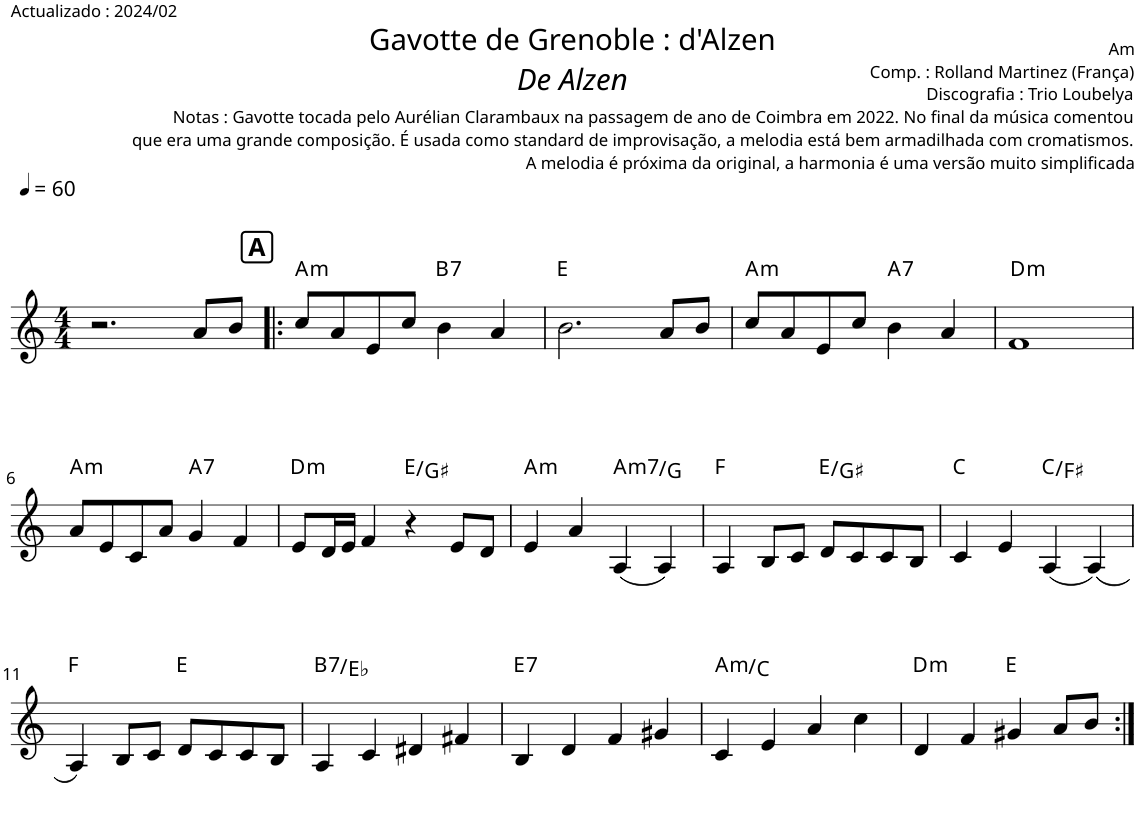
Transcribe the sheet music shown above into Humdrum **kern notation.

**kern	**harte
*part1	*part1
*staff1	*
*I"Piano	*
*I'Pno.	*
*clefG2	*
*k[]	*
*M4/4	*
*MM60	*
=1	=1
2.r	.
8a/L	.
8b/J	.
!!LO:REH:place=s1:a:B:cj:fs=12:t=A
=2!|:	=2!|:
!	!LO:H:kt=m
8cc/L	A:min
8a/	.
8e/	.
8cc/J	.
!	!LO:H:kt=7
4b\	B:7
4a/	.
=3	=3
2.b\	E:maj
8a/L	.
8b/J	.
=4	=4
!	!LO:H:kt=m
8cc/L	A:min
8a/	.
8e/	.
8cc/J	.
!	!LO:H:kt=7
4b\	A:7
4a/	.
=5	=5
!	!LO:H:kt=m
1f	D:min
!!LO:LB:g=z
=6	=6
!	!LO:H:kt=m
8a/L	A:min
8e/	.
8c/	.
8a/J	.
!	!LO:H:kt=7
4g/	A:7
4f/	.
=7	=7
!	!LO:H:kt=m
8e/L	D:min
16d/L	.
16e/JJ	.
4f/	.
4r	E:maj/3
8e/L	.
8d/J	.
=8	=8
!	!LO:H:kt=m
4e/	A:min
4a/	.
!	!LO:H:kt=m7
(4A/	A:min7/b7
4A/)	.
=9	=9
4A/	F:maj
8B/L	.
8c/J	.
8d/L	E:maj/3
8c/	.
8c/	.
8B/J	.
=10	=10
4c/	C:maj
4e/	.
(4A/	C:maj/#4
(4A/)	.
!!LO:LB:g=z
=11	=11
4A/)	F:maj
8B/L	.
8c/J	.
8d/L	E:maj
8c/	.
8c/	.
8B/J	.
=12	=12
!	!LO:H:kt=7
4A/	B:7/b4
4c/	.
4d#X/	.
4f#X/	.
=13	=13
!	!LO:H:kt=7
4B/	E:7
4d/	.
4f/	.
4g#X/	.
=14	=14
!	!LO:H:kt=m
4c/	A:min/b3
4e/	.
4a/	.
4cc\	.
=15	=15
!	!LO:H:kt=m
4d/	D:min
4f/	.
4g#X/	E:maj
8a/L	.
8b/J	.
=:|!	=:|!
*-	*-
